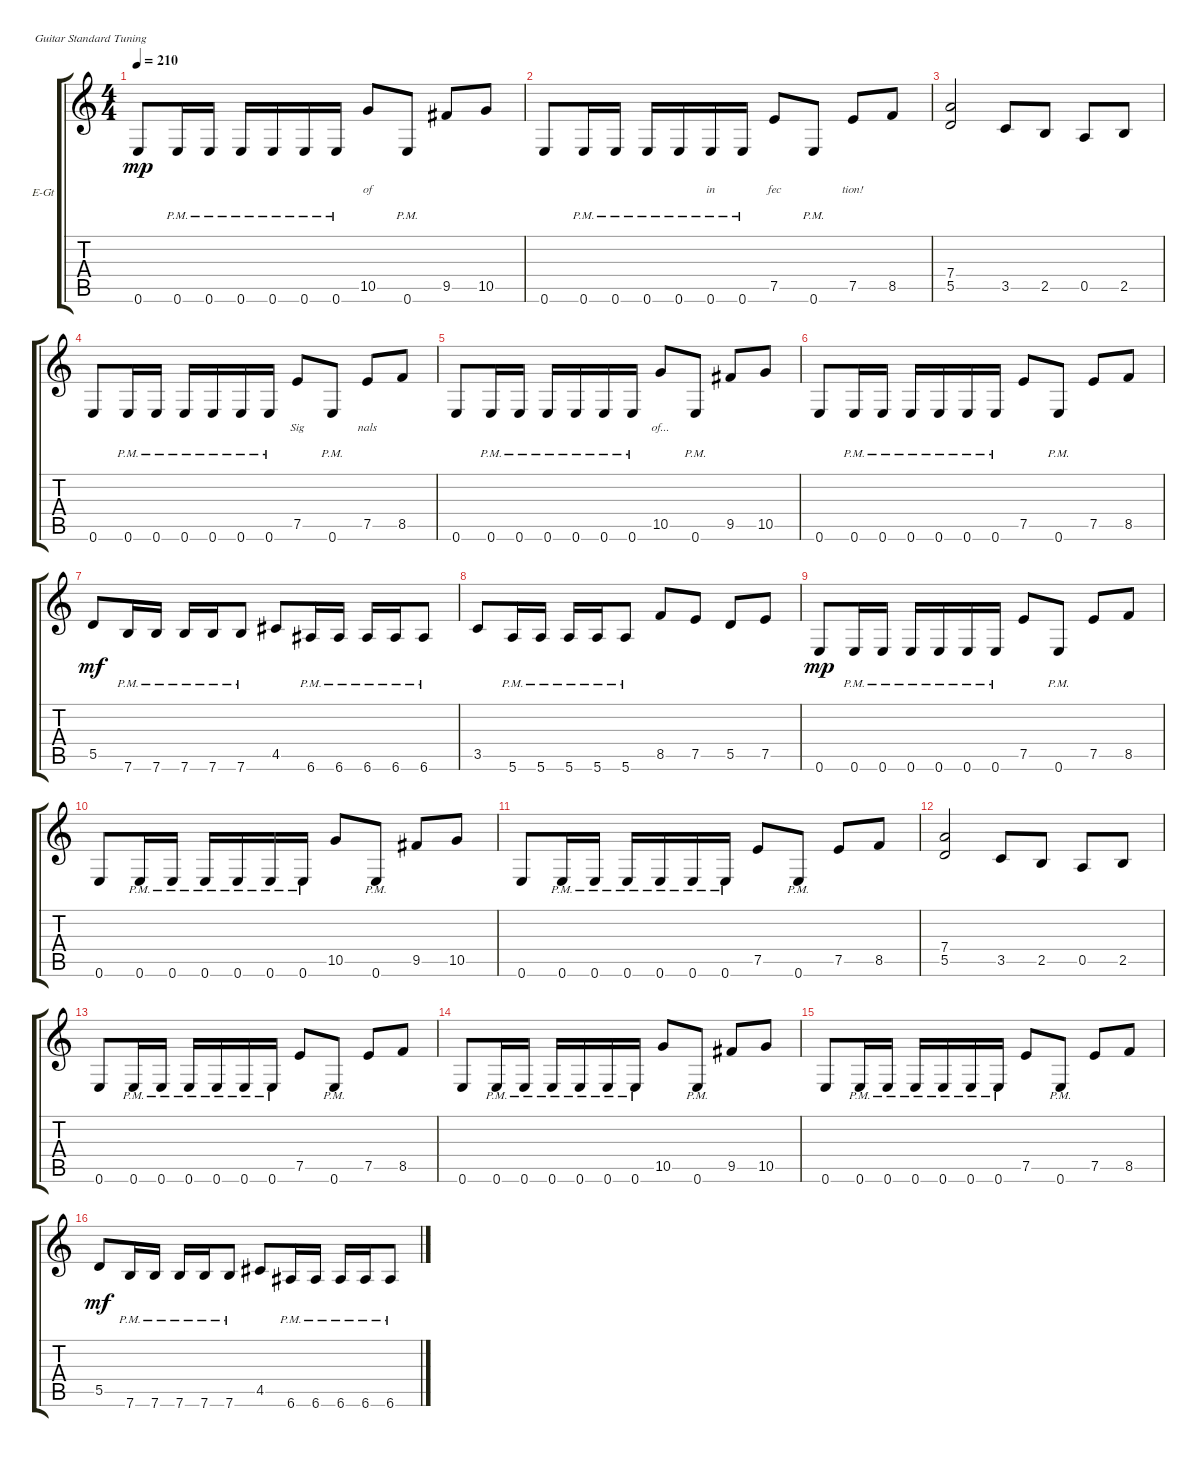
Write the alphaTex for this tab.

\bracketExtendMode groupsimilarinstruments
\firstSystemTrackNameOrientation horizontal
\otherSystemsTrackNameOrientation horizontal
\track ("Electric Guitar 1" "E-Gt") {instrument distortionguitar}
\staff {score tabs}
\tuning (E4 B3 G3 D3 A2 E2)
\ts (4 4)
\tempo 210
\clef g2
\ks c
0.6.8{lyrics (0 "") lyrics (1 "") lyrics (2 "") lyrics (3 "") lyrics (4 "") dy mp} 0.6{pm}.16{lyrics (0 "") lyrics (1 "") lyrics (2 "") lyrics (3 "") lyrics (4 "")} 0.6{pm}.16{lyrics (0 "") lyrics (1 "") lyrics (2 "") lyrics (3 "") lyrics (4 "")} 0.6{pm}.16{lyrics (0 "") lyrics (1 "") lyrics (2 "") lyrics (3 "") lyrics (4 "")} 0.6{pm}.16{lyrics (0 "") lyrics (1 "") lyrics (2 "") lyrics (3 "") lyrics (4 "")} 0.6{pm}.16{lyrics (0 "") lyrics (1 "") lyrics (2 "") lyrics (3 "") lyrics (4 "")} 0.6{pm}.16{lyrics (0 "") lyrics (1 "") lyrics (2 "") lyrics (3 "") lyrics (4 "")} 10.5.8{lyrics (0 "") lyrics (1 "of") lyrics (2 "") lyrics (3 "") lyrics (4 "")} 0.6{pm}.8{lyrics (0 "") lyrics (1 "") lyrics (2 "") lyrics (3 "") lyrics (4 "")} 9.5.8{lyrics (0 "") lyrics (1 "") lyrics (2 "") lyrics (3 "") lyrics (4 "")} 10.5.8{lyrics (0 "") lyrics (1 "") lyrics (2 "") lyrics (3 "") lyrics (4 "")} |
0.6.8{lyrics (0 "") lyrics (1 "") lyrics (2 "") lyrics (3 "") lyrics (4 "")} 0.6{pm}.16{lyrics (0 "") lyrics (1 "") lyrics (2 "") lyrics (3 "") lyrics (4 "")} 0.6{pm}.16{lyrics (0 "") lyrics (1 "") lyrics (2 "") lyrics (3 "") lyrics (4 "")} 0.6{pm}.16{lyrics (0 "") lyrics (1 "") lyrics (2 "") lyrics (3 "") lyrics (4 "")} 0.6{pm}.16{lyrics (0 "") lyrics (1 "") lyrics (2 "") lyrics (3 "") lyrics (4 "")} 0.6{pm}.16{lyrics (0 "") lyrics (1 "in") lyrics (2 "") lyrics (3 "") lyrics (4 "")} 0.6{pm}.16{lyrics (0 "") lyrics (1 "") lyrics (2 "") lyrics (3 "") lyrics (4 "")} 7.5.8{lyrics (0 "") lyrics (1 "fec") lyrics (2 "") lyrics (3 "") lyrics (4 "")} 0.6{pm}.8{lyrics (0 "") lyrics (1 "") lyrics (2 "") lyrics (3 "") lyrics (4 "")} 7.5.8{lyrics (0 "") lyrics (1 "tion!") lyrics (2 "") lyrics (3 "") lyrics (4 "")} 8.5.8{lyrics (0 "") lyrics (1 "") lyrics (2 "") lyrics (3 "") lyrics (4 "")} |
(5.5 7.4).2{lyrics (0 "") lyrics (1 "") lyrics (2 "") lyrics (3 "") lyrics (4 "")} 3.5.8{lyrics (0 "") lyrics (1 "") lyrics (2 "") lyrics (3 "") lyrics (4 "")} 2.5.8{lyrics (0 "") lyrics (1 "") lyrics (2 "") lyrics (3 "") lyrics (4 "")} 0.5.8{lyrics (0 "") lyrics (1 "") lyrics (2 "") lyrics (3 "") lyrics (4 "")} 2.5.8{lyrics (0 "") lyrics (1 "") lyrics (2 "") lyrics (3 "") lyrics (4 "")} |
0.6.8{lyrics (0 "") lyrics (1 "") lyrics (2 "") lyrics (3 "") lyrics (4 "")} 0.6{pm}.16{lyrics (0 "") lyrics (1 "") lyrics (2 "") lyrics (3 "") lyrics (4 "")} 0.6{pm}.16{lyrics (0 "") lyrics (1 "") lyrics (2 "") lyrics (3 "") lyrics (4 "")} 0.6{pm}.16{lyrics (0 "") lyrics (1 "") lyrics (2 "") lyrics (3 "") lyrics (4 "")} 0.6{pm}.16{lyrics (0 "") lyrics (1 "") lyrics (2 "") lyrics (3 "") lyrics (4 "")} 0.6{pm}.16{lyrics (0 "") lyrics (1 "") lyrics (2 "") lyrics (3 "") lyrics (4 "")} 0.6{pm}.16{lyrics (0 "") lyrics (1 "") lyrics (2 "") lyrics (3 "") lyrics (4 "")} 7.5.8{lyrics (0 "") lyrics (1 "Sig") lyrics (2 "") lyrics (3 "") lyrics (4 "")} 0.6{pm}.8{lyrics (0 "") lyrics (1 "") lyrics (2 "") lyrics (3 "") lyrics (4 "")} 7.5.8{lyrics (0 "") lyrics (1 "nals") lyrics (2 "") lyrics (3 "") lyrics (4 "")} 8.5.8{lyrics (0 "") lyrics (1 "") lyrics (2 "") lyrics (3 "") lyrics (4 "")} |
0.6.8{lyrics (0 "") lyrics (1 "") lyrics (2 "") lyrics (3 "") lyrics (4 "")} 0.6{pm}.16{lyrics (0 "") lyrics (1 "") lyrics (2 "") lyrics (3 "") lyrics (4 "")} 0.6{pm}.16{lyrics (0 "") lyrics (1 "") lyrics (2 "") lyrics (3 "") lyrics (4 "")} 0.6{pm}.16{lyrics (0 "") lyrics (1 "") lyrics (2 "") lyrics (3 "") lyrics (4 "")} 0.6{pm}.16{lyrics (0 "") lyrics (1 "") lyrics (2 "") lyrics (3 "") lyrics (4 "")} 0.6{pm}.16{lyrics (0 "") lyrics (1 "") lyrics (2 "") lyrics (3 "") lyrics (4 "")} 0.6{pm}.16{lyrics (0 "") lyrics (1 "") lyrics (2 "") lyrics (3 "") lyrics (4 "")} 10.5.8{lyrics (0 "") lyrics (1 "of...") lyrics (2 "") lyrics (3 "") lyrics (4 "")} 0.6{pm}.8 9.5.8 10.5.8 |
0.6.8 0.6{pm}.16 0.6{pm}.16 0.6{pm}.16 0.6{pm}.16 0.6{pm}.16 0.6{pm}.16 7.5.8 0.6{pm}.8 7.5.8 8.5.8 |
5.5.8{dy mf} 7.6{pm}.16 7.6{pm}.16 7.6{pm}.16 7.6{pm}.16 7.6{pm}.8 4.5.8 6.6{pm}.16 6.6{pm}.16 6.6{pm}.16 6.6{pm}.16 6.6{pm}.8 |
3.5.8 5.6{pm}.16 5.6{pm}.16 5.6{pm}.16 5.6{pm}.16 5.6{pm}.8 8.5.8 7.5.8 5.5.8 7.5.8 |
0.6.8{dy mp} 0.6{pm}.16 0.6{pm}.16 0.6{pm}.16 0.6{pm}.16 0.6{pm}.16 0.6{pm}.16 7.5.8 0.6{pm}.8 7.5.8 8.5.8 |
0.6.8 0.6{pm}.16 0.6{pm}.16 0.6{pm}.16 0.6{pm}.16 0.6{pm}.16 0.6{pm}.16 10.5.8 0.6{pm}.8 9.5.8 10.5.8 |
0.6.8 0.6{pm}.16 0.6{pm}.16 0.6{pm}.16 0.6{pm}.16 0.6{pm}.16 0.6{pm}.16 7.5.8 0.6{pm}.8 7.5.8 8.5.8 |
(5.5 7.4).2 3.5.8 2.5.8 0.5.8 2.5.8 |
0.6.8 0.6{pm}.16 0.6{pm}.16 0.6{pm}.16 0.6{pm}.16 0.6{pm}.16 0.6{pm}.16 7.5.8 0.6{pm}.8 7.5.8 8.5.8 |
0.6.8 0.6{pm}.16 0.6{pm}.16 0.6{pm}.16 0.6{pm}.16 0.6{pm}.16 0.6{pm}.16 10.5.8 0.6{pm}.8 9.5.8 10.5.8 |
0.6.8 0.6{pm}.16 0.6{pm}.16 0.6{pm}.16 0.6{pm}.16 0.6{pm}.16 0.6{pm}.16 7.5.8 0.6{pm}.8 7.5.8 8.5.8 |
5.5.8{dy mf} 7.6{pm}.16 7.6{pm}.16 7.6{pm}.16 7.6{pm}.16 7.6{pm}.8 4.5.8 6.6{pm}.16 6.6{pm}.16 6.6{pm}.16 6.6{pm}.16 6.6{pm}.8
